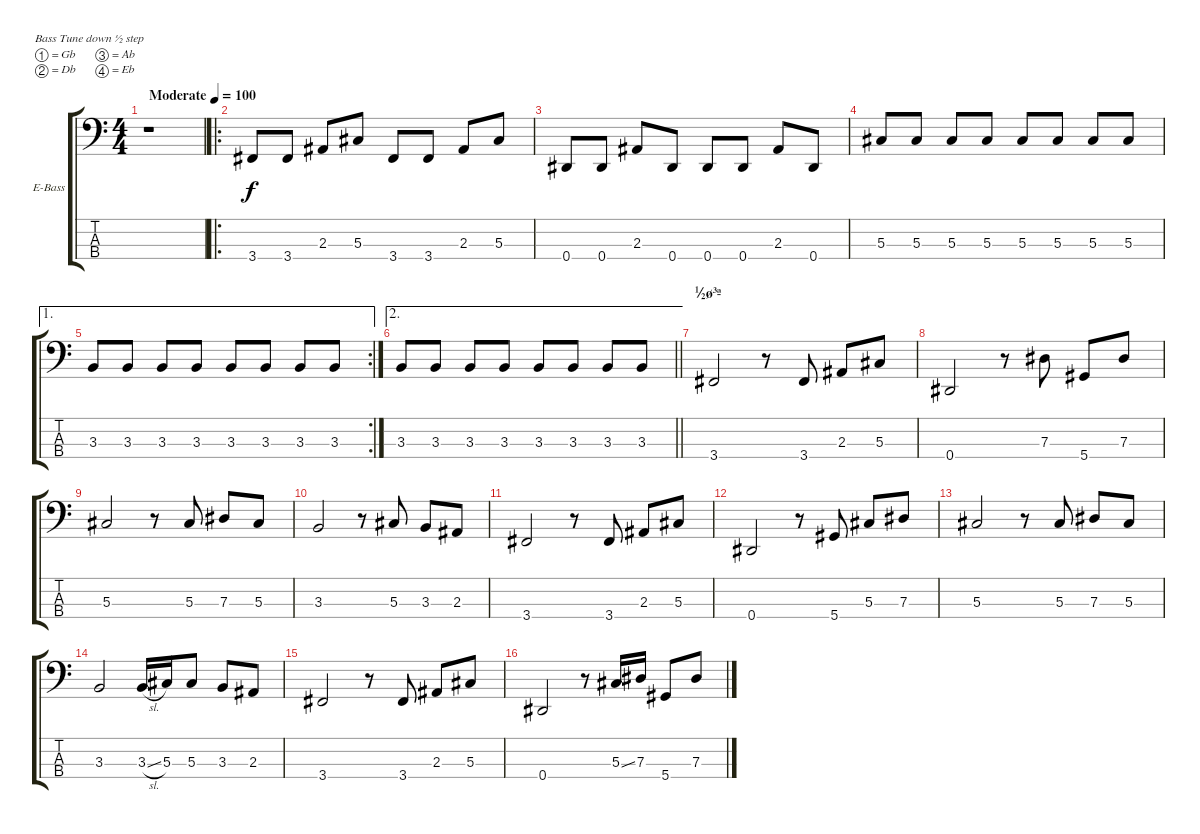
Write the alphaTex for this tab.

\bracketExtendMode groupsimilarinstruments
\firstSystemTrackNameOrientation horizontal
\otherSystemsTrackNameOrientation horizontal
\track ("±´Ë¾" "E-Bass") {instrument electricbassfinger}
\staff {score tabs}
\tuning (Gb2 Db2 Ab1 Eb1)
\ts (4 4)
\beaming (8 2 2 2 2)
\tempo (100 "Moderate")
\clef f4
\ks c
r.1{dy f instrument electricbassfinger} |
\ro
3.4.8 3.4.8 2.3.8 5.3.8 3.4.8 3.4.8 2.3.8 5.3.8 |
0.4.8 0.4.8 2.3.8 0.4.8 0.4.8 0.4.8 2.3.8 0.4.8 |
5.3.8 5.3.8 5.3.8 5.3.8 5.3.8 5.3.8 5.3.8 5.3.8 |
\ae 1
\rc 2
3.3.8 3.3.8 3.3.8 3.3.8 3.3.8 3.3.8 3.3.8 3.3.8 |
\ae 2
\barLineRight lightlight
3.3.8 3.3.8 3.3.8 3.3.8 3.3.8 3.3.8 3.3.8 3.3.8 |
\section ("" "½ø³ª")
3.4.2 r.8 3.4.8 2.3.8 5.3.8 |
0.4.2 r.8 7.3.8 5.4.8 7.3.8 |
5.3.2 r.8 5.3.8 7.3.8 5.3.8 |
3.3.2 r.8 5.3.8 3.3.8 2.3.8 |
3.4.2 r.8 3.4.8 2.3.8 5.3.8 |
0.4.2 r.8 5.4.8 5.3.8 7.3.8 |
5.3.2 r.8 5.3.8 7.3.8 5.3.8 |
3.3.2 3.3{sl}.16 5.3.16 5.3.8 3.3.8 2.3.8 |
3.4.2 r.8 3.4.8 2.3.8 5.3.8 |
0.4.2 r.8 5.3{ss}.16 7.3.16 5.4.8 7.3.8
